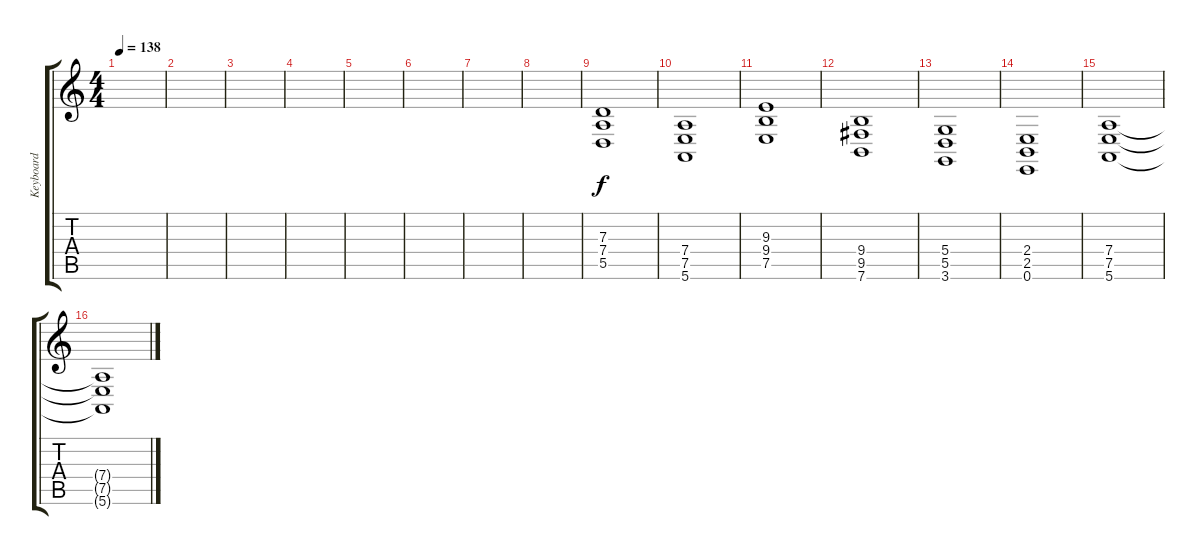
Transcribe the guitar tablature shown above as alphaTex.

\track ("Keyboard" "Keyboard") {instrument choiraahs}
\staff {score tabs}
\tuning (E4 B3 G3 D3 A2 E2) {hide}
\ts (4 4)
\tempo 138
\clef g2
\ks c
|
|
|
|
|
|
|
|
(7.3 7.4 5.5).1 |
(7.4 7.5 5.6).1 |
(9.3 9.4 7.5).1 |
(9.4 9.5 7.6).1 |
(5.4 5.5 3.6).1 |
(2.4 2.5 0.6).1 |
(7.4 7.5 5.6).1 |
(7.4{t} 7.5{t} 5.6{t}).1
